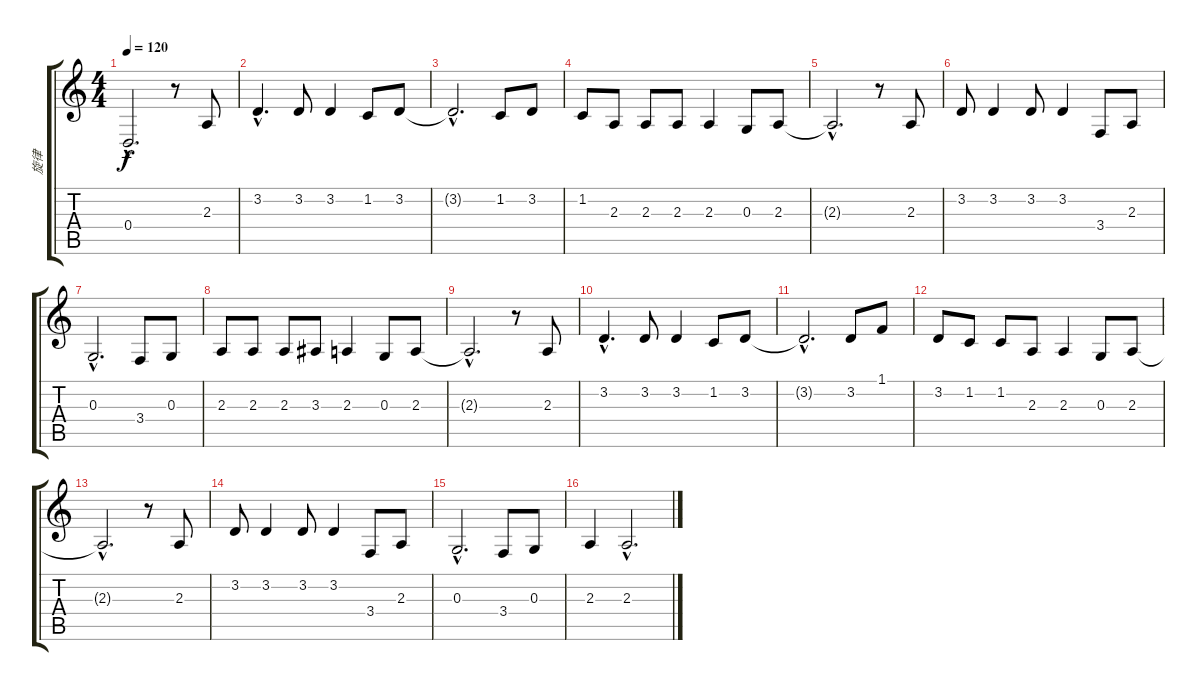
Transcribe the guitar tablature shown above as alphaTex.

\track ("旋律" "旋律") {instrument acousticgrandpiano}
\staff {score tabs}
\tuning (E4 B3 G3 D3 A2 E2) {hide}
\ts (4 4)
\tempo 120
\clef g2
\ks c
0.4{hac t}.2{d dy f} r.8 2.3.8 |
3.2{hac}.4{d} 3.2.8 3.2.4 1.2.8 3.2.8 |
3.2{hac t}.2{d} 1.2.8 3.2.8 |
1.2.8 2.3.8 2.3.8 2.3.8 2.3.4 0.3.8 2.3.8 |
2.3{hac t}.2{d} r.8 2.3.8 |
3.2.8 3.2.4 3.2.8 3.2.4 3.4.8 2.3.8 |
0.3{hac}.2{d} 3.4.8 0.3.8 |
2.3.8 2.3.8 2.3.8 3.3.8 2.3.4 0.3.8 2.3.8 |
2.3{hac t}.2{d} r.8 2.3.8 |
3.2{hac}.4{d} 3.2.8 3.2.4 1.2.8 3.2.8 |
3.2{hac t}.2{d} 3.2.8 1.1.8 |
3.2.8 1.2.8 1.2.8 2.3.8 2.3.4 0.3.8 2.3.8 |
2.3{hac t}.2{d} r.8 2.3.8 |
3.2.8 3.2.4 3.2.8 3.2.4 3.4.8 2.3.8 |
0.3{hac}.2{d} 3.4.8 0.3.8 |
2.3.4 2.3{hac}.2{d}
